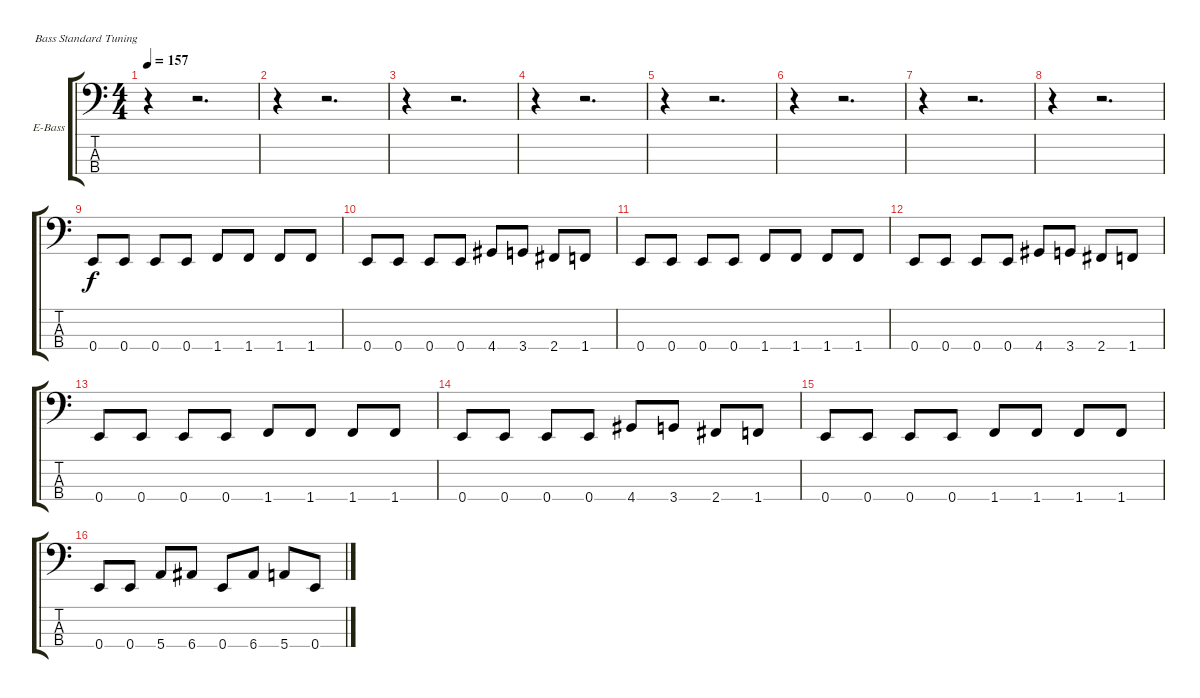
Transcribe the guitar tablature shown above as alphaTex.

\defaultSystemsLayout 4
\bracketExtendMode groupsimilarinstruments
\firstSystemTrackNameOrientation horizontal
\otherSystemsTrackNameOrientation horizontal
\track ("Electric Bass" "E-Bass") {instrument electricbassfinger}
\staff {score tabs}
\tuning (G2 D2 A1 E1)
\ts (4 4)
\tempo 157
\clef f4
\ks c
r.4{dy f instrument electricbassfinger} r.2{d} |
r.4 r.2{d} |
r.4 r.2{d} |
r.4 r.2{d} |
r.4 r.2{d} |
r.4 r.2{d} |
r.4 r.2{d} |
r.4 r.2{d} |
0.4.8 0.4.8 0.4.8 0.4.8 1.4.8 1.4.8 1.4.8 1.4.8 |
0.4.8 0.4.8 0.4.8 0.4.8 4.4.8 3.4.8 2.4.8 1.4.8 |
0.4.8 0.4.8 0.4.8 0.4.8 1.4.8 1.4.8 1.4.8 1.4.8 |
0.4.8 0.4.8 0.4.8 0.4.8 4.4.8 3.4.8 2.4.8 1.4.8 |
0.4.8 0.4.8 0.4.8 0.4.8 1.4.8 1.4.8 1.4.8 1.4.8 |
0.4.8 0.4.8 0.4.8 0.4.8 4.4.8 3.4.8 2.4.8 1.4.8 |
0.4.8 0.4.8 0.4.8 0.4.8 1.4.8 1.4.8 1.4.8 1.4.8 |
0.4.8 0.4.8 5.4.8 6.4.8 0.4.8 6.4.8 5.4.8 0.4.8
